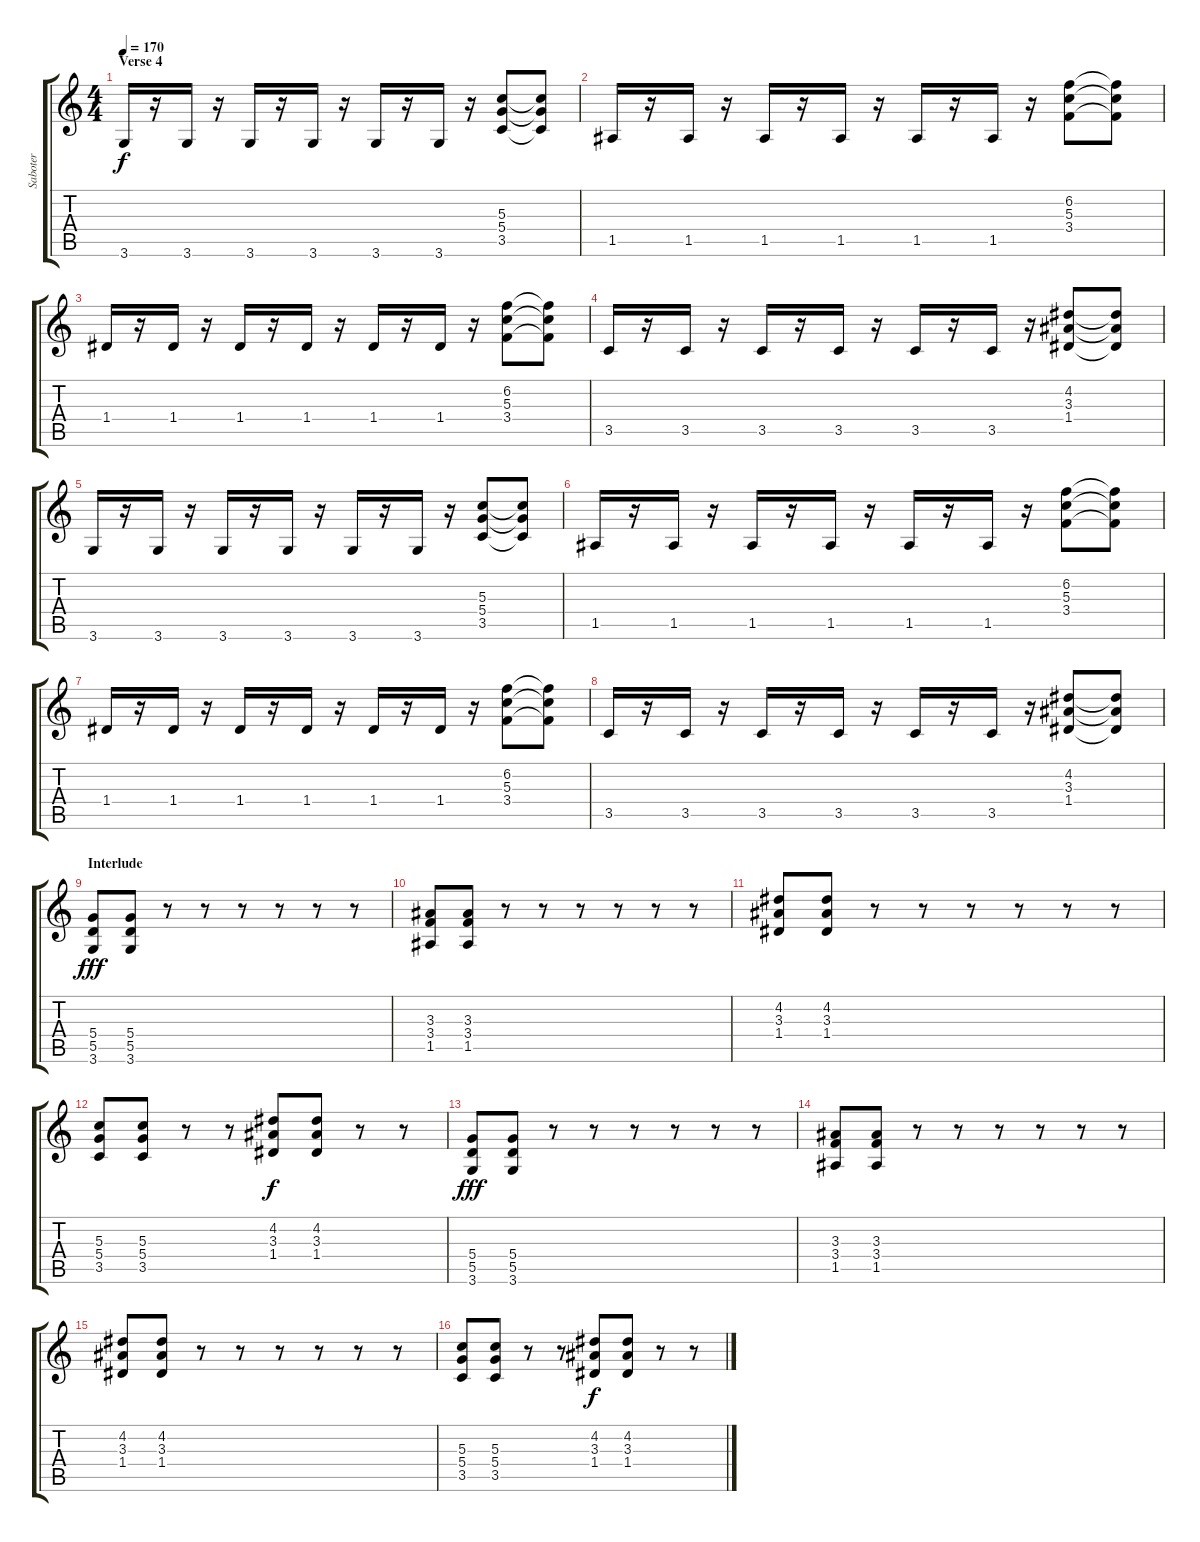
\track ("Saboter" "Saboter") {instrument distortionguitar}
\staff {score tabs}
\tuning (E4 B3 G3 D3 A2 E2) {hide}
\ts (4 4)
\section ("" "Verse 4")
\tempo 170
\clef g2
\ks c
3.6.16{dy f} r.16 3.6.16 r.16 3.6.16 r.16 3.6.16 r.16 3.6.16 r.16 3.6.16 r.16 (5.3 5.4 3.5).8 (5.3{t} 5.4{t} 3.5{t}).8 |
1.5.16 r.16 1.5.16 r.16 1.5.16 r.16 1.5.16 r.16 1.5.16 r.16 1.5.16 r.16 (6.2 5.3 3.4).8 (6.2{t} 5.3{t} 3.4{t}).8 |
1.4.16 r.16 1.4.16 r.16 1.4.16 r.16 1.4.16 r.16 1.4.16 r.16 1.4.16 r.16 (6.2 5.3 3.4).8 (6.2{t} 5.3{t} 3.4{t}).8 |
3.5.16 r.16 3.5.16 r.16 3.5.16 r.16 3.5.16 r.16 3.5.16 r.16 3.5.16 r.16 (4.2 3.3 1.4).8 (4.2{t} 3.3{t} 1.4{t}).8 |
3.6.16 r.16 3.6.16 r.16 3.6.16 r.16 3.6.16 r.16 3.6.16 r.16 3.6.16 r.16 (5.3 5.4 3.5).8 (5.3{t} 5.4{t} 3.5{t}).8 |
1.5.16 r.16 1.5.16 r.16 1.5.16 r.16 1.5.16 r.16 1.5.16 r.16 1.5.16 r.16 (6.2 5.3 3.4).8 (6.2{t} 5.3{t} 3.4{t}).8 |
1.4.16 r.16 1.4.16 r.16 1.4.16 r.16 1.4.16 r.16 1.4.16 r.16 1.4.16 r.16 (6.2 5.3 3.4).8 (6.2{t} 5.3{t} 3.4{t}).8 |
3.5.16 r.16 3.5.16 r.16 3.5.16 r.16 3.5.16 r.16 3.5.16 r.16 3.5.16 r.16 (4.2 3.3 1.4).8 (4.2{t} 3.3{t} 1.4{t}).8 |
\section ("" "Interlude")
(5.4 5.5 3.6).8{dy fff} (5.4 5.5 3.6).8 r.8 r.8 r.8 r.8 r.8 r.8 |
(3.3 3.4 1.5).8 (3.3 3.4 1.5).8 r.8 r.8 r.8 r.8 r.8 r.8 |
(4.2 3.3 1.4).8 (4.2 3.3 1.4).8 r.8 r.8 r.8 r.8 r.8 r.8 |
(5.3 5.4 3.5).8 (5.3 5.4 3.5).8 r.8 r.8 (4.2 3.3 1.4).8{dy f} (4.2 3.3 1.4).8 r.8 r.8 |
(5.4 5.5 3.6).8{dy fff} (5.4 5.5 3.6).8 r.8 r.8 r.8 r.8 r.8 r.8 |
(3.3 3.4 1.5).8 (3.3 3.4 1.5).8 r.8 r.8 r.8 r.8 r.8 r.8 |
(4.2 3.3 1.4).8 (4.2 3.3 1.4).8 r.8 r.8 r.8 r.8 r.8 r.8 |
(5.3 5.4 3.5).8 (5.3 5.4 3.5).8 r.8 r.8 (4.2 3.3 1.4).8{dy f} (4.2 3.3 1.4).8 r.8 r.8
